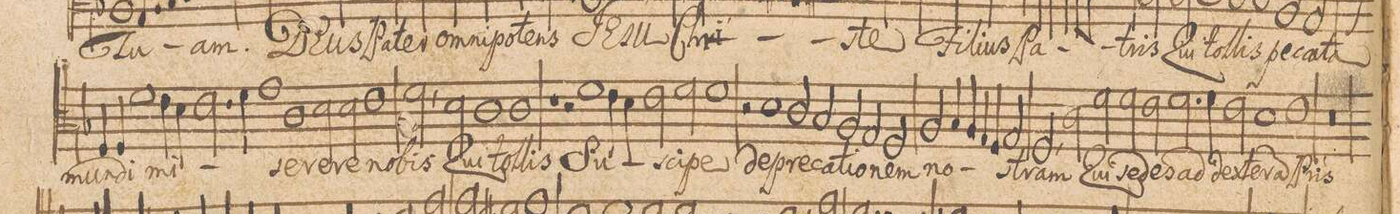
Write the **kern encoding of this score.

**kern	**text
*I"[Altus II]	*
*clefC3	*
*k[b-]	*
*met(C|)	*
*M2/1	*
4F/	mun-
4F/	-di
1f\	mi-
4e\	.
4d\	.
=34-	=34-
2.e\	.
4f\	.
1g\	.
=35-	=35-
1c\	-se-
2d\	-re-
2d\	-re
=36-	=36-
1e\	no-
2f,\	-bis
2d\	Qui
=37-	=37-
1c\	tol-
1c\	-lis
=38-	=38-
1r	.
2r	.
1f\	Su-
=39-	=39-
4e\	.
4d\	.
2e\	.
2f\	-sci-
=40-	=40-
1f\	-pe
2r	.
1d\	de-
=41-	=41-
2c/	-pre-
2B-/	-ca-
2A/	-ti-
=42-	=42-
2G/	-o-
2F/	-nem
2A/	no-
4B-/	.
4A/	.
=43-	=43-
4G/	.
4F/	.
2G/	.
2F,/	-stram
2c\	Qui
=44-	=44-
2f\	se-
2f\	-des
2e\	ad
2.f\	dex-
=45-	=45-
4f\	-te-
2e\	-ra(m)
1d\	P(at)-
=46-	=46-
1e\	-ris
0r	.
=47-	=47-
*-	*-
